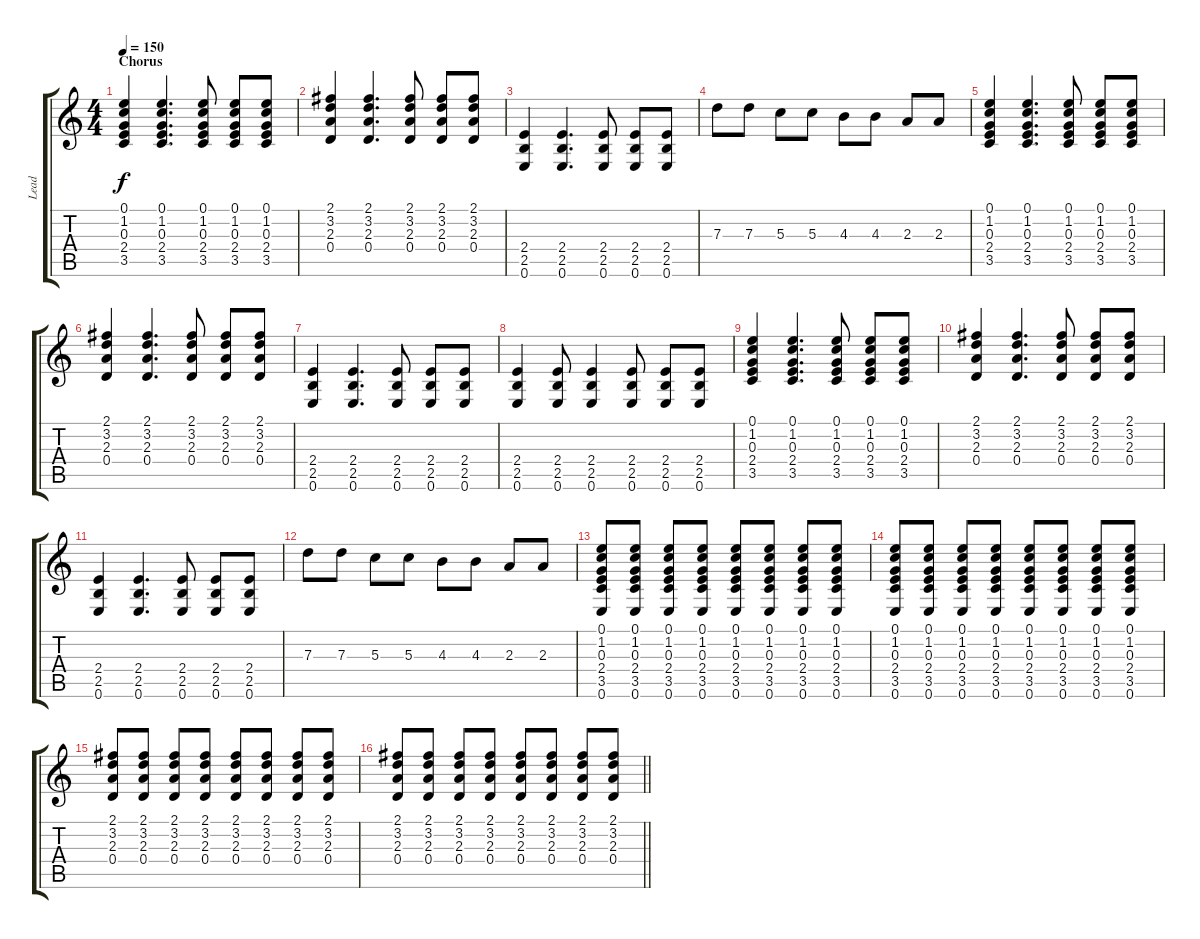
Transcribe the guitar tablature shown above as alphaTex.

\track ("Lead" "Lead") {instrument acousticguitarsteel}
\staff {score tabs}
\tuning (E4 B3 G3 D3 A2 E2) {hide}
\ts (4 4)
\section ("" "Chorus")
\tempo 150
\clef g2
\ks c
(0.1 1.2 0.3 2.4 3.5).4{dy f} (0.1 1.2 0.3 2.4 3.5).4{d} (0.1 1.2 0.3 2.4 3.5).8 (0.1 1.2 0.3 2.4 3.5).8 (0.1 1.2 0.3 2.4 3.5).8 |
(2.1 3.2 2.3 0.4).4 (2.1 3.2 2.3 0.4).4{d} (2.1 3.2 2.3 0.4).8 (2.1 3.2 2.3 0.4).8 (2.1 3.2 2.3 0.4).8 |
(2.4 2.5 0.6).4 (2.4 2.5 0.6).4{d} (2.4 2.5 0.6).8 (2.4 2.5 0.6).8 (2.4 2.5 0.6).8 |
7.3.8 7.3.8 5.3.8 5.3.8 4.3.8 4.3.8 2.3.8 2.3.8 |
(0.1 1.2 0.3 2.4 3.5).4 (0.1 1.2 0.3 2.4 3.5).4{d} (0.1 1.2 0.3 2.4 3.5).8 (0.1 1.2 0.3 2.4 3.5).8 (0.1 1.2 0.3 2.4 3.5).8 |
(2.1 3.2 2.3 0.4).4 (2.1 3.2 2.3 0.4).4{d} (2.1 3.2 2.3 0.4).8 (2.1 3.2 2.3 0.4).8 (2.1 3.2 2.3 0.4).8 |
(2.4 2.5 0.6).4 (2.4 2.5 0.6).4{d} (2.4 2.5 0.6).8 (2.4 2.5 0.6).8 (2.4 2.5 0.6).8 |
(2.4 2.5 0.6).4 (2.4 2.5 0.6).8 (2.4 2.5 0.6).4 (2.4 2.5 0.6).8 (2.4 2.5 0.6).8 (2.4 2.5 0.6).8 |
(0.1 1.2 0.3 2.4 3.5).4 (0.1 1.2 0.3 2.4 3.5).4{d} (0.1 1.2 0.3 2.4 3.5).8 (0.1 1.2 0.3 2.4 3.5).8 (0.1 1.2 0.3 2.4 3.5).8 |
(2.1 3.2 2.3 0.4).4 (2.1 3.2 2.3 0.4).4{d} (2.1 3.2 2.3 0.4).8 (2.1 3.2 2.3 0.4).8 (2.1 3.2 2.3 0.4).8 |
(2.4 2.5 0.6).4 (2.4 2.5 0.6).4{d} (2.4 2.5 0.6).8 (2.4 2.5 0.6).8 (2.4 2.5 0.6).8 |
7.3.8 7.3.8 5.3.8 5.3.8 4.3.8 4.3.8 2.3.8 2.3.8 |
(0.1 1.2 0.3 2.4 3.5 0.6).8 (0.1 1.2 0.3 2.4 3.5 0.6).8 (0.1 1.2 0.3 2.4 3.5 0.6).8 (0.1 1.2 0.3 2.4 3.5 0.6).8 (0.1 1.2 0.3 2.4 3.5 0.6).8 (0.1 1.2 0.3 2.4 3.5 0.6).8 (0.1 1.2 0.3 2.4 3.5 0.6).8 (0.1 1.2 0.3 2.4 3.5 0.6).8 |
(0.1 1.2 0.3 2.4 3.5 0.6).8 (0.1 1.2 0.3 2.4 3.5 0.6).8 (0.1 1.2 0.3 2.4 3.5 0.6).8 (0.1 1.2 0.3 2.4 3.5 0.6).8 (0.1 1.2 0.3 2.4 3.5 0.6).8 (0.1 1.2 0.3 2.4 3.5 0.6).8 (0.1 1.2 0.3 2.4 3.5 0.6).8 (0.1 1.2 0.3 2.4 3.5 0.6).8 |
(2.1 3.2 2.3 0.4).8 (2.1 3.2 2.3 0.4).8 (2.1 3.2 2.3 0.4).8 (2.1 3.2 2.3 0.4).8 (2.1 3.2 2.3 0.4).8 (2.1 3.2 2.3 0.4).8 (2.1 3.2 2.3 0.4).8 (2.1 3.2 2.3 0.4).8 |
\barLineRight lightlight
(2.1 3.2 2.3 0.4).8 (2.1 3.2 2.3 0.4).8 (2.1 3.2 2.3 0.4).8 (2.1 3.2 2.3 0.4).8 (2.1 3.2 2.3 0.4).8 (2.1 3.2 2.3 0.4).8 (2.1 3.2 2.3 0.4).8 (2.1 3.2 2.3 0.4).8
